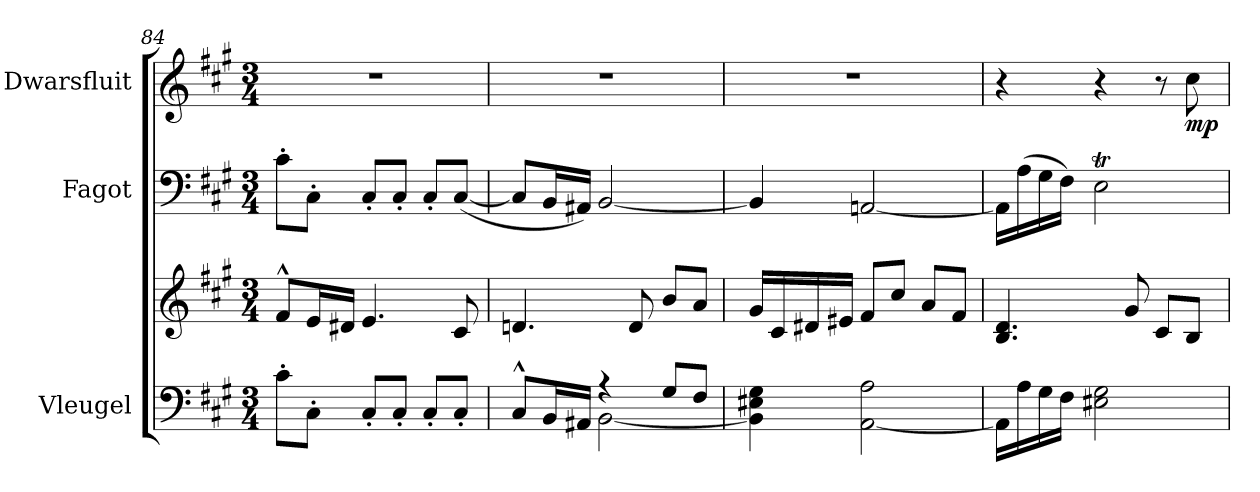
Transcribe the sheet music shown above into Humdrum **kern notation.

**kern	**kern	**kern	**kern	**dynam
*part3	*part3	*part2	*part1	*part1
*staff4	*staff3	*staff2	*staff1	*staff1
*I"Vleugel	*	*I"Fagot	*I"Dwarsfluit	*
*	*	*I'Fgt.	*I'Fl.	*
*clefF4	*clefG2	*clefF4	*clefG2	*
*k[f#c#g#]	*k[f#c#g#]	*k[f#c#g#]	*k[f#c#g#]	*
*M3/4	*M3/4	*M3/4	*M3/4	*
=84	=84	=84	=84	=84
8c#'\L	8f#^^/L	8c#'\L	2.r	.
8C#'\J	16e/L	8C#'\J	.	.
.	16d#X/JJ	.	.	.
8C#'/L	4.e/	8C#'/L	.	.
8C#'/J	.	8C#'/J	.	.
8C#'/L	.	8C#'/L	.	.
8C#'/J	8c#/	([8C#/J	.	.
=85	=85	=85	=85	=85
*^	*	*	*	*
8C#^^/L	4ryy	4.dn/	8C#/L]	2.r	.
16BB/L	.	.	16BB/L	.	.
16AA#X/JJ	.	.	16AA#X/JJ)	.	.
4r	[2BB\	.	[2BB/	.	.
.	.	8d/	.	.	.
8G#/L	.	8b/L	.	.	.
8F#/J	.	8a/J	.	.	.
*v	*v	*	*	*	*
=86	=86	=86	=86	=86
4BB\] 4E#X\ 4G#\	16g#/LL	4BB/]	2.r	.
.	16c#/	.	.	.
.	16d#X/	.	.	.
.	16e#X/JJ	.	.	.
[2AA\ 2A\	8f#/L	[2AAn/	.	.
.	8cc#/J	.	.	.
.	8a/L	.	.	.
.	8f#/J	.	.	.
=87	=87	=87	=87	=87
16AA\LL]	4.B/ 4.d/	16AA\LL]	4r	.
16A\	.	(16A\	.	.
16G#\	.	16G#\	.	.
16F#\JJ	.	16F#\JJ)	.	.
2E#X\ 2G#\	.	2ET\	4r	.
.	8g#/	.	.	.
.	8c#/L	.	8r	.
!	!	!	!	!LO:DY:b
.	8B/J	.	8cc#\	mp
=	=	=	=	=
*-	*-	*-	*-	*-
